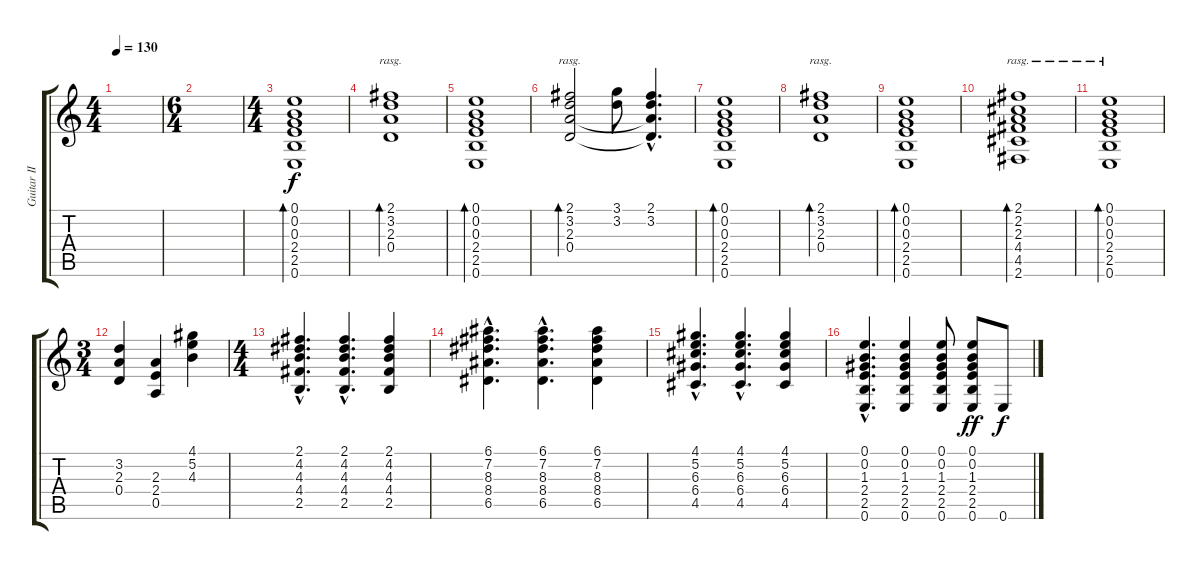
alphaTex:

\track ("Guitar II" "Guitar II") {instrument distortionguitar}
\staff {score tabs}
\tuning (E4 B3 G3 D3 A2 E2) {hide}
\ts (4 4)
\tempo 130
\clef g2
\ks c
|
\ts (6 4)
|
\ts (4 4)
(0.1 0.2 0.3 2.4 2.5 0.6).1{bd 60} |
(2.1 3.2 2.3 0.4).1{bd 120 rasg ii} |
(0.1 0.2 0.3 2.4 2.5 0.6).1{bd 60} |
(2.1 3.2 2.3 0.4).2{bd 120 rasg ii} (3.1 3.2).8 (2.1{hac} 3.2{hac} 2.3{hac t} 0.4{hac t}).4{d} |
(0.1 0.2 0.3 2.4 2.5 0.6).1{bd 60} |
(2.1 3.2 2.3 0.4).1{bd 120 rasg ii} |
(0.1 0.2 0.3 2.4 2.5 0.6).1{bd 60} |
(2.1 2.2 2.3 4.4 4.5 2.6).1{bd 120 rasg ii} |
(0.1 0.2 0.3 2.4 2.5 0.6).1{bd 120 rasg ii} |
\ts (3 4)
(3.2 2.3 0.4).4 (2.3 2.4 0.5).4 (4.1 5.2 4.3).4 |
\ts (4 4)
(2.1{hac} 4.2{hac} 4.3{hac} 4.4{hac} 2.5{hac}).4{d} (2.1{hac} 4.2{hac} 4.3{hac} 4.4{hac} 2.5{hac}).4{d} (2.1 4.2 4.3 4.4 2.5).4 |
(6.1{hac} 7.2{hac} 8.3{hac} 8.4{hac} 6.5{hac}).4{d} (6.1{hac} 7.2{hac} 8.3{hac} 8.4{hac} 6.5{hac}).4{d} (6.1 7.2 8.3 8.4 6.5).4 |
(4.1{hac} 5.2{hac} 6.3{hac} 6.4{hac} 4.5{hac}).4{d} (4.1{hac} 5.2{hac} 6.3{hac} 6.4{hac} 4.5{hac}).4{d} (4.1 5.2 6.3 6.4 4.5).4 |
(0.1{hac} 0.2{hac} 1.3{hac} 2.4{hac} 2.5{hac} 0.6{hac}).4{d} (0.1 0.2 1.3 2.4 2.5 0.6).4 (0.1 0.2 1.3 2.4 2.5 0.6).8 (0.1 0.2 1.3 2.4 2.5 0.6).8{dy ff} 0.6.8{dy f}
